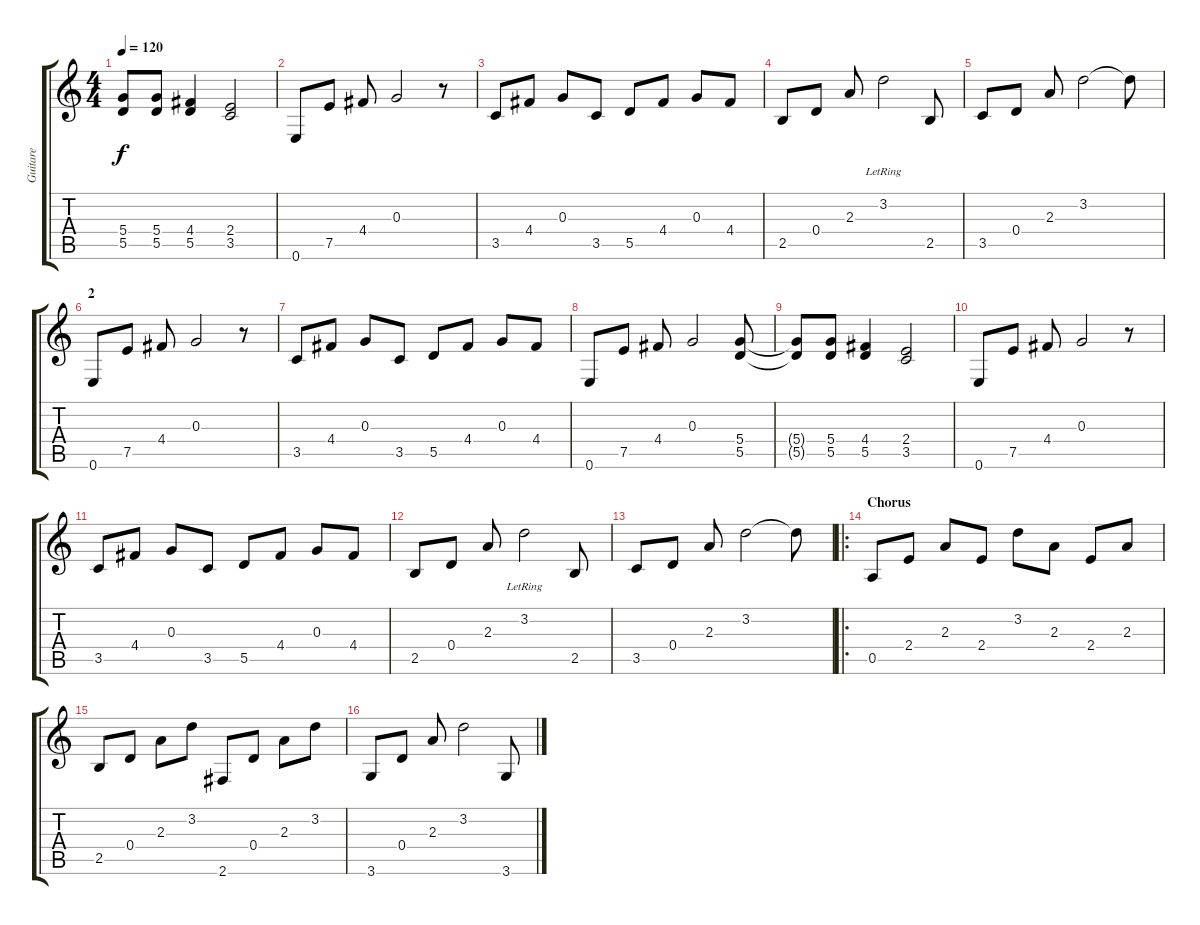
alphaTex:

\track ("Guitare" "Guitare") {instrument acousticguitarsteel}
\staff {score tabs}
\tuning (E4 B3 G3 D3 A2 E2) {hide}
\ts (4 4)
\tempo 120
\clef g2
\ks c
(5.4{t} 5.5{t}).8{dy f} (5.4 5.5).8 (4.4 5.5).4 (2.4 3.5).2 |
0.6.8 7.5.8 4.4.8 0.3.2 r.8 |
3.5.8 4.4.8 0.3.8 3.5.8 5.5.8 4.4.8 0.3.8 4.4.8 |
2.5.8 0.4.8 2.3.8 3.2{lr}.2 2.5.8 |
3.5.8 0.4.8 2.3.8 3.2.2 3.2{t}.8 |
\section ("" "2")
0.6.8 7.5.8 4.4.8 0.3.2 r.8 |
3.5.8 4.4.8 0.3.8 3.5.8 5.5.8 4.4.8 0.3.8 4.4.8 |
0.6.8 7.5.8 4.4.8 0.3.2 (5.4 5.5).8 |
(5.4{t} 5.5{t}).8 (5.4 5.5).8 (4.4 5.5).4 (2.4 3.5).2 |
0.6.8 7.5.8 4.4.8 0.3.2 r.8 |
3.5.8 4.4.8 0.3.8 3.5.8 5.5.8 4.4.8 0.3.8 4.4.8 |
2.5.8 0.4.8 2.3.8 3.2{lr}.2 2.5.8 |
3.5.8 0.4.8 2.3.8 3.2.2 3.2{t}.8 |
\ro
\section ("" "Chorus")
0.5.8 2.4.8 2.3.8 2.4.8 3.2.8 2.3.8 2.4.8 2.3.8 |
2.5.8 0.4.8 2.3.8 3.2.8 2.6.8 0.4.8 2.3.8 3.2.8 |
3.6.8 0.4.8 2.3.8 3.2.2 3.6.8
